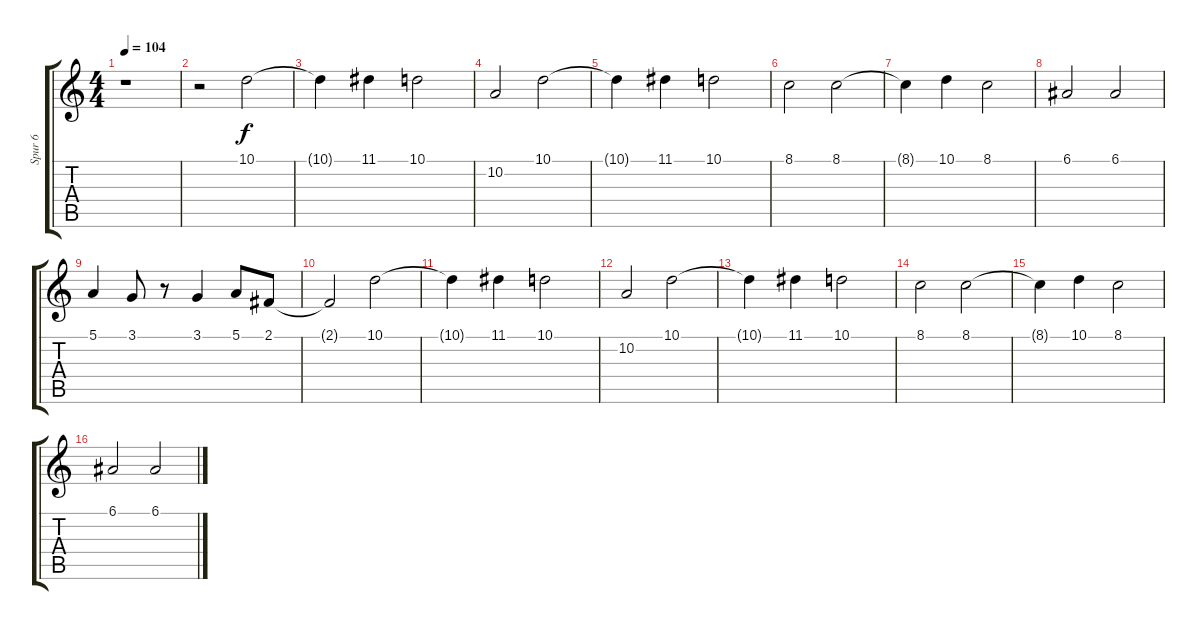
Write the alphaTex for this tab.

\track ("Spur 6" "Spur 6") {instrument piccolo}
\staff {score tabs}
\tuning (E4 B3 G3 D3 A2 E2) {hide}
\ts (4 4)
\tempo 104
\clef g2
\ks c
r.1{dy f} |
r.2 10.1.2 |
10.1{t}.4 11.1.4 10.1.2 |
10.2.2 10.1.2 |
10.1{t}.4 11.1.4 10.1.2 |
8.1.2 8.1.2 |
8.1{t}.4 10.1.4 8.1.2 |
6.1.2 6.1.2 |
5.1.4 3.1.8 r.8 3.1.4 5.1.8 2.1.8 |
2.1{t}.2 10.1.2 |
10.1{t}.4 11.1.4 10.1.2 |
10.2.2 10.1.2 |
10.1{t}.4 11.1.4 10.1.2 |
8.1.2 8.1.2 |
8.1{t}.4 10.1.4 8.1.2 |
6.1.2 6.1.2
